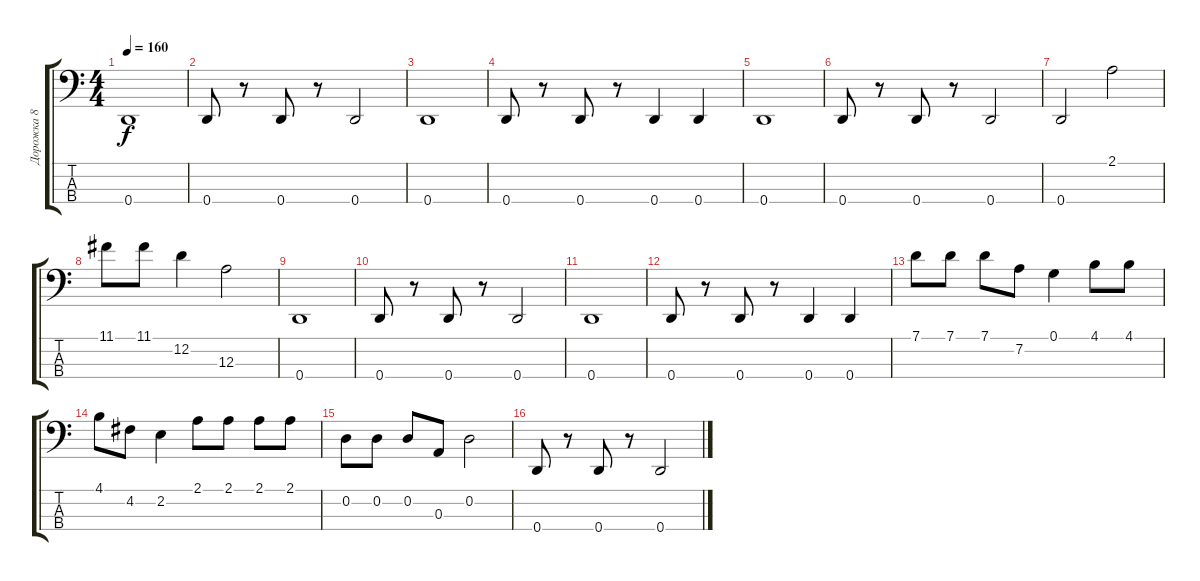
\track ("Дорожка 8" "Дорожка 8") {instrument electricbassfinger}
\staff {score tabs}
\tuning (G2 D2 A1 D1) {hide}
\ts (4 4)
\tempo 160
\clef f4
\ks c
0.4.1{dy f} |
0.4.8 r.8 0.4.8 r.8 0.4.2 |
0.4.1 |
0.4.8 r.8 0.4.8 r.8 0.4.4 0.4.4 |
0.4.1 |
0.4.8 r.8 0.4.8 r.8 0.4.2 |
0.4.2 2.1.2 |
11.1.8 11.1.8 12.2.4 12.3.2 |
0.4.1 |
0.4.8 r.8 0.4.8 r.8 0.4.2 |
0.4.1 |
0.4.8 r.8 0.4.8 r.8 0.4.4 0.4.4 |
7.1.8 7.1.8 7.1.8 7.2.8 0.1.4 4.1.8 4.1.8 |
4.1.8 4.2.8 2.2.4 2.1.8 2.1.8 2.1.8 2.1.8 |
0.2.8 0.2.8 0.2.8 0.3.8 0.2.2 |
0.4.8 r.8 0.4.8 r.8 0.4.2
